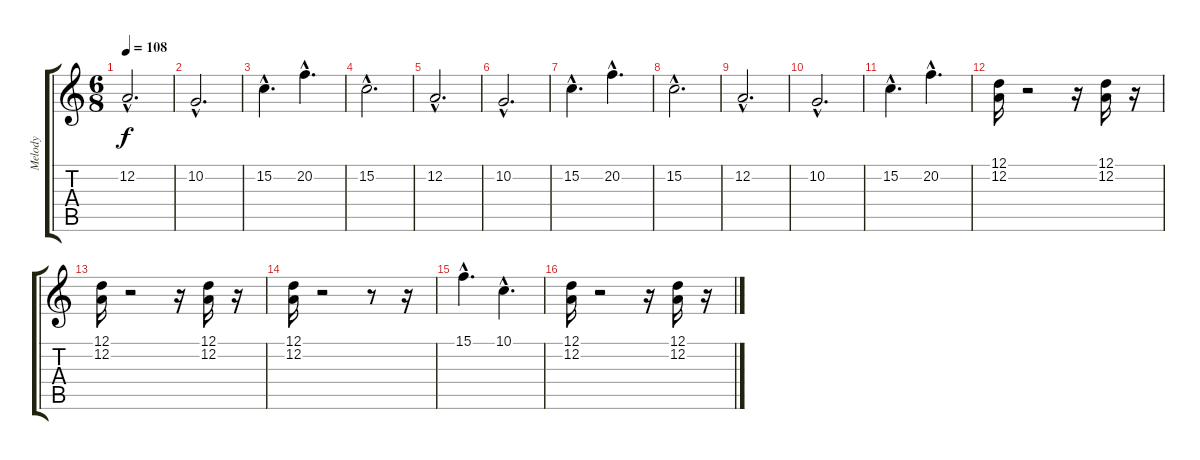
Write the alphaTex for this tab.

\track ("Melody" "Melody") {instrument panflute}
\staff {score tabs}
\tuning (D4 A3 F3 C3 G2 D2) {hide}
\ts (6 8)
\tempo 108
\clef g2
\ks c
12.2{hac}.2{d dy f} |
10.2{hac}.2{d} |
15.2{hac}.4{d} 20.2{hac}.4{d} |
15.2{hac}.2{d} |
12.2{hac}.2{d} |
10.2{hac}.2{d} |
15.2{hac}.4{d} 20.2{hac}.4{d} |
15.2{hac}.2{d} |
12.2{hac}.2{d} |
10.2{hac}.2{d} |
15.2{hac}.4{d} 20.2{hac}.4{d} |
\section ("" "")
(12.1 12.2).16 r.2 r.16 (12.1 12.2).16 r.16 |
(12.1 12.2).16 r.2 r.16 (12.1 12.2).16 r.16 |
(12.1 12.2).16 r.2 r.8 r.16 |
15.1{hac}.4{d} 10.1{hac}.4{d} |
(12.1 12.2).16 r.2 r.16 (12.1 12.2).16 r.16
